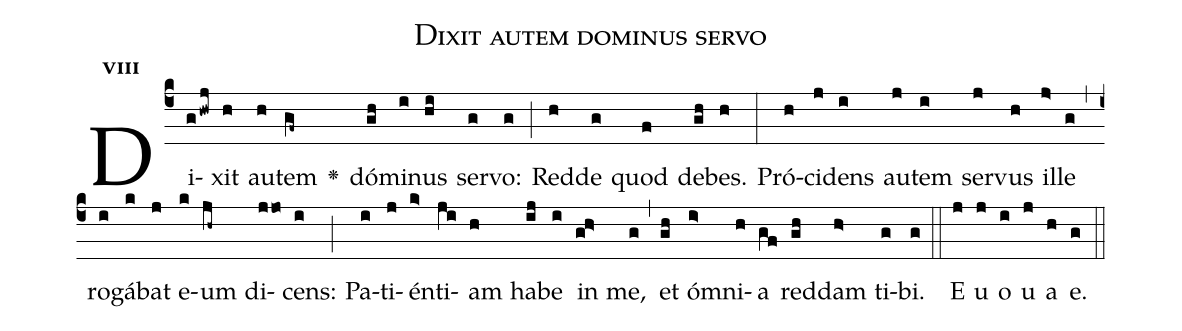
name:Dixit autem dominus servo;
office-part:Antiphona;
mode:8;
%%
initial-style: 1;
name: Dixit autem dominus servo;
book: Antiphonae & Responsoria/Tomus IV, p. 78;
occasion: Dominica XXIV per Annum;
office-part: Laudes Ant Ba;
annotation: 8g;
centering-scheme: english;
font: OFLSortsMillGoudy;
height: 11;
width: 4.5;
%%
(c4)Di(ghwj)xit(h) au(h)tem(gf~) <v>\greheightstar</v>() dó(gh)mi(i)nus(hi) ser(g)vo:(g) (;) Red(h)de(g) quod(f) de(gh)bes.(h) (:) Pró(h)ci(j)dens(i) au(j)tem(i) ser(j)vus(h) il(j>)le(g) (,) ro(i)gá(k)bat(j) e(k)um(jh~) di(jjo)cens:(i) (;) Pa(i)ti(j)én(k>)ti(ji)am(h) ha(ij)be(i) in(gh>) me,(g) (,) et(gh) óm(i>)ni(h)a(gf) red(gh)dam(h>) ti(g)bi.(g) (::) E(j) u(j) o(i) u(j) a(h) e.(g) (::)
